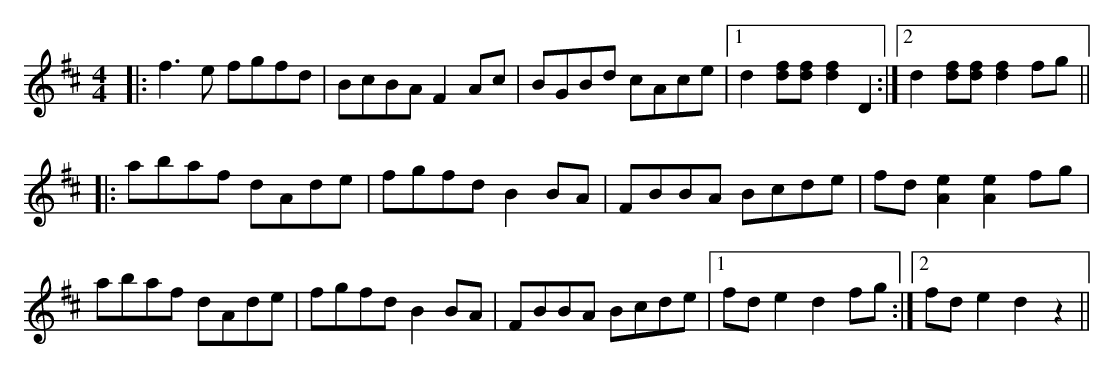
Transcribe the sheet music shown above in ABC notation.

X:1
M:4/4
K:D
|:f3e fgfd|BcBA F2Ac|BGBd cAce|1 d2[fd][fd] [fd]2D2:|2 d2[fd][fd] [fd]2fg||
|:abaf dAde|fgfd B2BA|FBBA Bcde|fd[e2A2] [e2A2]fg|
abaf dAde|fgfd B2BA|FBBA Bcde|1 fde2 d2fg:|2 fde2 d2z2||
